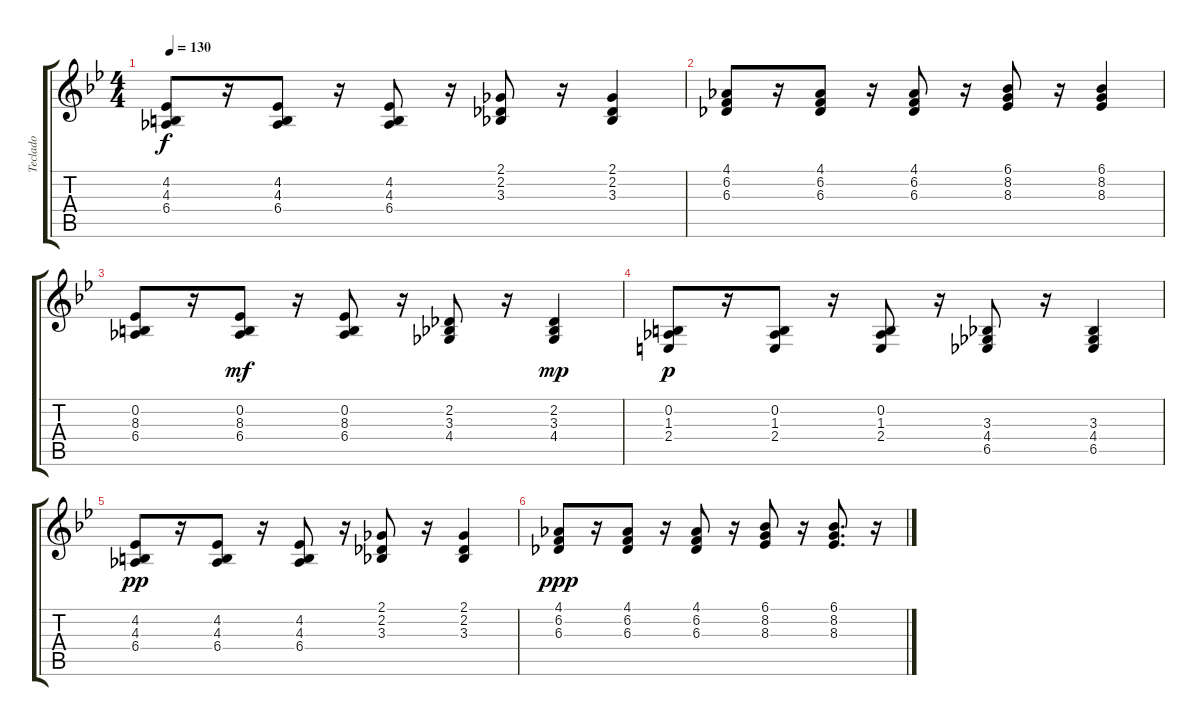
\track ("Teclado" "Teclado") {instrument electricpiano1}
\staff {score tabs}
\tuning (E4 B3 G3 D3 A2 E2) {hide}
\ts (4 4)
\tempo 130
\clef g2
\ks gminor
(4.2 4.3 6.4).8{dy f} r.16 (4.2 4.3 6.4).8 r.16 (4.2 4.3 6.4).8 r.16 (2.1 2.2 3.3).8 r.16 (2.1 2.2 3.3).4 |
(4.1 6.2 6.3).8 r.16 (4.1 6.2 6.3).8 r.16 (4.1 6.2 6.3).8 r.16 (6.1 8.2 8.3).8 r.16 (6.1 8.2 8.3).4 |
(0.2 8.3 6.4).8 r.16 (0.2 8.3 6.4).8{dy mf} r.16 (0.2 8.3 6.4).8 r.16 (2.2 3.3 4.4).8 r.16 (2.2 3.3 4.4).4{dy mp} |
(0.2 1.3 2.4).8{dy p} r.16 (0.2 1.3 2.4).8 r.16 (0.2 1.3 2.4).8 r.16 (3.3 4.4 6.5).8 r.16 (3.3 4.4 6.5).4 |
(4.2 4.3 6.4).8{dy pp} r.16 (4.2 4.3 6.4).8 r.16 (4.2 4.3 6.4).8 r.16 (2.1 2.2 3.3).8 r.16 (2.1 2.2 3.3).4 |
(4.1 6.2 6.3).8{dy ppp} r.16 (4.1 6.2 6.3).8 r.16 (4.1 6.2 6.3).8 r.16 (6.1 8.2 8.3).8 r.16 (6.1 8.2 8.3).8{d} r.16
